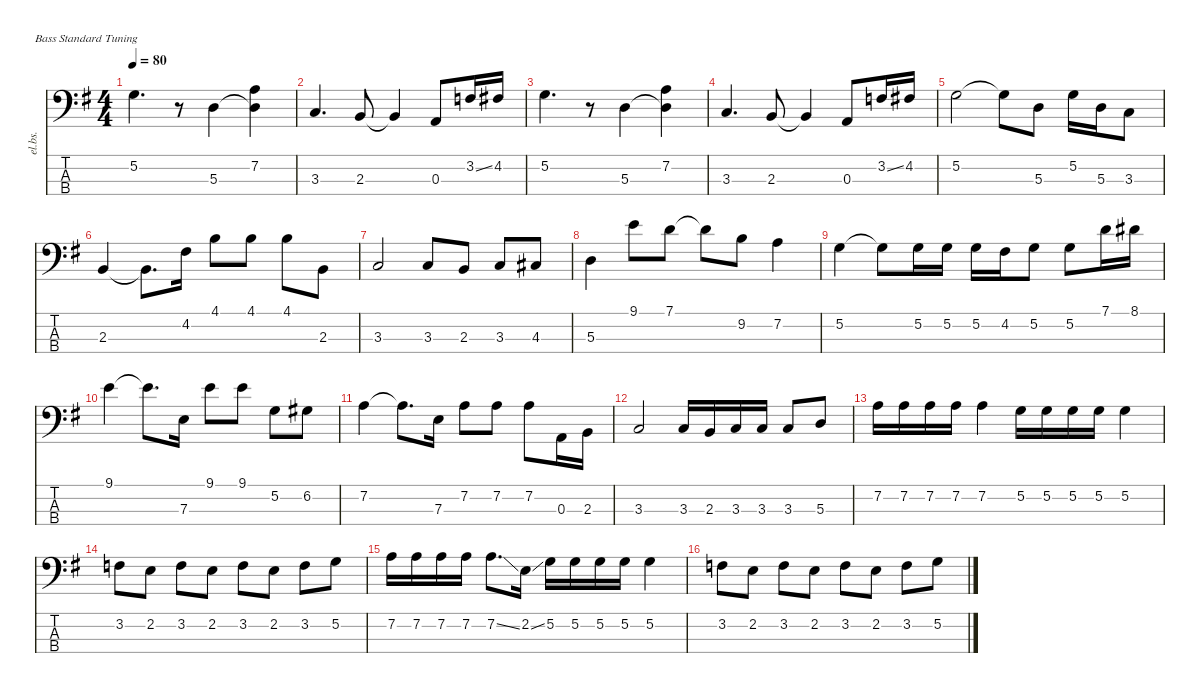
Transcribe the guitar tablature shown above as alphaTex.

\defaultSystemsLayout 4
\hideDynamics
\bracketExtendMode nobrackets
\otherSystemsTrackNameOrientation horizontal
\track ("Bass (Trevor Bolder)" "el.bs.") {instrument electricbassfinger}
\staff {score tabs}
\tuning (G2 D2 A1 E1)
\ts (4 4)
\tempo 80
\clef f4
\ks g
5.2{acc forcenatural}.4{d dy f beam Down} r.8{beam Down} 5.3{acc forcenatural}.4{beam Down} (7.2{acc forcenatural} 5.3{t acc forcenatural}).4{beam Down} |
3.3{acc forcenatural}.4{d beam Up} 2.3{acc forcenatural}.8{beam Up} 2.3{t acc forcenatural}.4{beam Up} 0.3{acc forcenatural}.8{beam Up} 3.2{ss acc forcenatural}.16{beam Up} 4.2{acc #}.16{beam Up} |
5.2{acc forcenatural}.4{d beam Down} r.8{beam Down} 5.3{acc forcenatural}.4{beam Down} (7.2{acc forcenatural} 5.3{t acc forcenatural}).4{beam Down} |
3.3{acc forcenatural}.4{d beam Up} 2.3{acc forcenatural}.8{beam Up} 2.3{t acc forcenatural}.4{beam Up} 0.3{acc forcenatural}.8{beam Up} 3.2{ss acc forcenatural}.16{beam Up} 4.2{acc #}.16{beam Up} |
5.2{acc forcenatural}.2{beam Down} 5.2{t acc forcenatural}.8{beam Down} 5.3{acc forcenatural}.8{beam Down} 5.2{acc forcenatural}.16{beam Down} 5.3{acc forcenatural}.16{beam Down} 3.3{acc forcenatural}.8{beam Down} |
2.3{acc forcenatural}.4{beam Up} 2.3{t acc forcenatural}.8{d beam Down} 4.2{acc #}.16{beam Down} 4.1{acc forcenatural}.8{beam Down} 4.1{acc forcenatural}.8{beam Down} 4.1{acc forcenatural}.8{beam Down} 2.3{acc forcenatural}.8{beam Down} |
3.3{acc forcenatural}.2{beam Up} 3.3{acc forcenatural}.8{beam Up} 2.3{acc forcenatural}.8{beam Up} 3.3{acc forcenatural}.8{beam Up} 4.3{acc #}.8{beam Up} |
5.3{acc forcenatural}.4{beam Down} 9.1{acc forcenatural}.8{beam Down} 7.1{acc forcenatural}.8{beam Down} 7.1{t acc forcenatural}.8{beam Down} 9.2{acc forcenatural}.8{beam Down} 7.2{acc forcenatural}.4{beam Down} |
5.2{acc forcenatural}.4{beam Down} 5.2{t acc forcenatural}.8{beam Down} 5.2{acc forcenatural}.16{beam Down} 5.2{acc forcenatural}.16{beam Down} 5.2{acc forcenatural}.16{beam Down} 4.2{acc #}.16{beam Down} 5.2{acc forcenatural}.8{beam Down} 5.2{acc forcenatural}.8{beam Down} 7.1{acc forcenatural}.16{beam Down} 8.1{acc #}.16{beam Down} |
9.1{acc forcenatural}.4{beam Down} 9.1{t acc forcenatural}.8{d beam Down} 7.3{acc forcenatural}.16{beam Down} 9.1{acc forcenatural}.8{beam Down} 9.1{acc forcenatural}.8{beam Down} 5.2{acc forcenatural}.8{beam Down} 6.2{acc #}.8{beam Down} |
7.2{acc forcenatural}.4{beam Down} 7.2{t acc forcenatural}.8{d beam Down} 7.3{acc forcenatural}.16{beam Down} 7.2{acc forcenatural}.8{beam Down} 7.2{acc forcenatural}.8{beam Down} 7.2{acc forcenatural}.8{beam Down} 0.3{acc forcenatural}.16{beam Down} 2.3{acc forcenatural}.16{beam Down} |
3.3{acc forcenatural}.2{beam Up} 3.3{acc forcenatural}.16{beam Up} 2.3{acc forcenatural}.16{beam Up} 3.3{acc forcenatural}.16{beam Up} 3.3{acc forcenatural}.16{beam Up} 3.3{acc forcenatural}.8{beam Up} 5.3{acc forcenatural}.8{beam Up} |
7.2{acc forcenatural}.16{beam Down} 7.2{acc forcenatural}.16{beam Down} 7.2{acc forcenatural}.16{beam Down} 7.2{acc forcenatural}.16{beam Down} 7.2{acc forcenatural}.4{beam Down} 5.2{acc forcenatural}.16{beam Down} 5.2{acc forcenatural}.16{beam Down} 5.2{acc forcenatural}.16{beam Down} 5.2{acc forcenatural}.16{beam Down} 5.2{acc forcenatural}.4{beam Down} |
3.2{acc forcenatural}.8{beam Down} 2.2{acc forcenatural}.8{beam Down} 3.2{acc forcenatural}.8{beam Down} 2.2{acc forcenatural}.8{beam Down} 3.2{acc forcenatural}.8{beam Down} 2.2{acc forcenatural}.8{beam Down} 3.2{acc forcenatural}.8{beam Down} 5.2{acc forcenatural}.8{beam Down} |
7.2{acc forcenatural}.16{beam Down} 7.2{acc forcenatural}.16{beam Down} 7.2{acc forcenatural}.16{beam Down} 7.2{acc forcenatural}.16{beam Down} 7.2{ss acc forcenatural}.8{d beam Down} 2.2{ss acc forcenatural}.16{beam Down} 5.2{acc forcenatural}.16{beam Down} 5.2{acc forcenatural}.16{beam Down} 5.2{acc forcenatural}.16{beam Down} 5.2{acc forcenatural}.16{beam Down} 5.2{acc forcenatural}.4{beam Down} |
3.2{acc forcenatural}.8{beam Down} 2.2{acc forcenatural}.8{beam Down} 3.2{acc forcenatural}.8{beam Down} 2.2{acc forcenatural}.8{beam Down} 3.2{acc forcenatural}.8{beam Down} 2.2{acc forcenatural}.8{beam Down} 3.2{acc forcenatural}.8{beam Down} 5.2{acc forcenatural}.8{beam Down}
